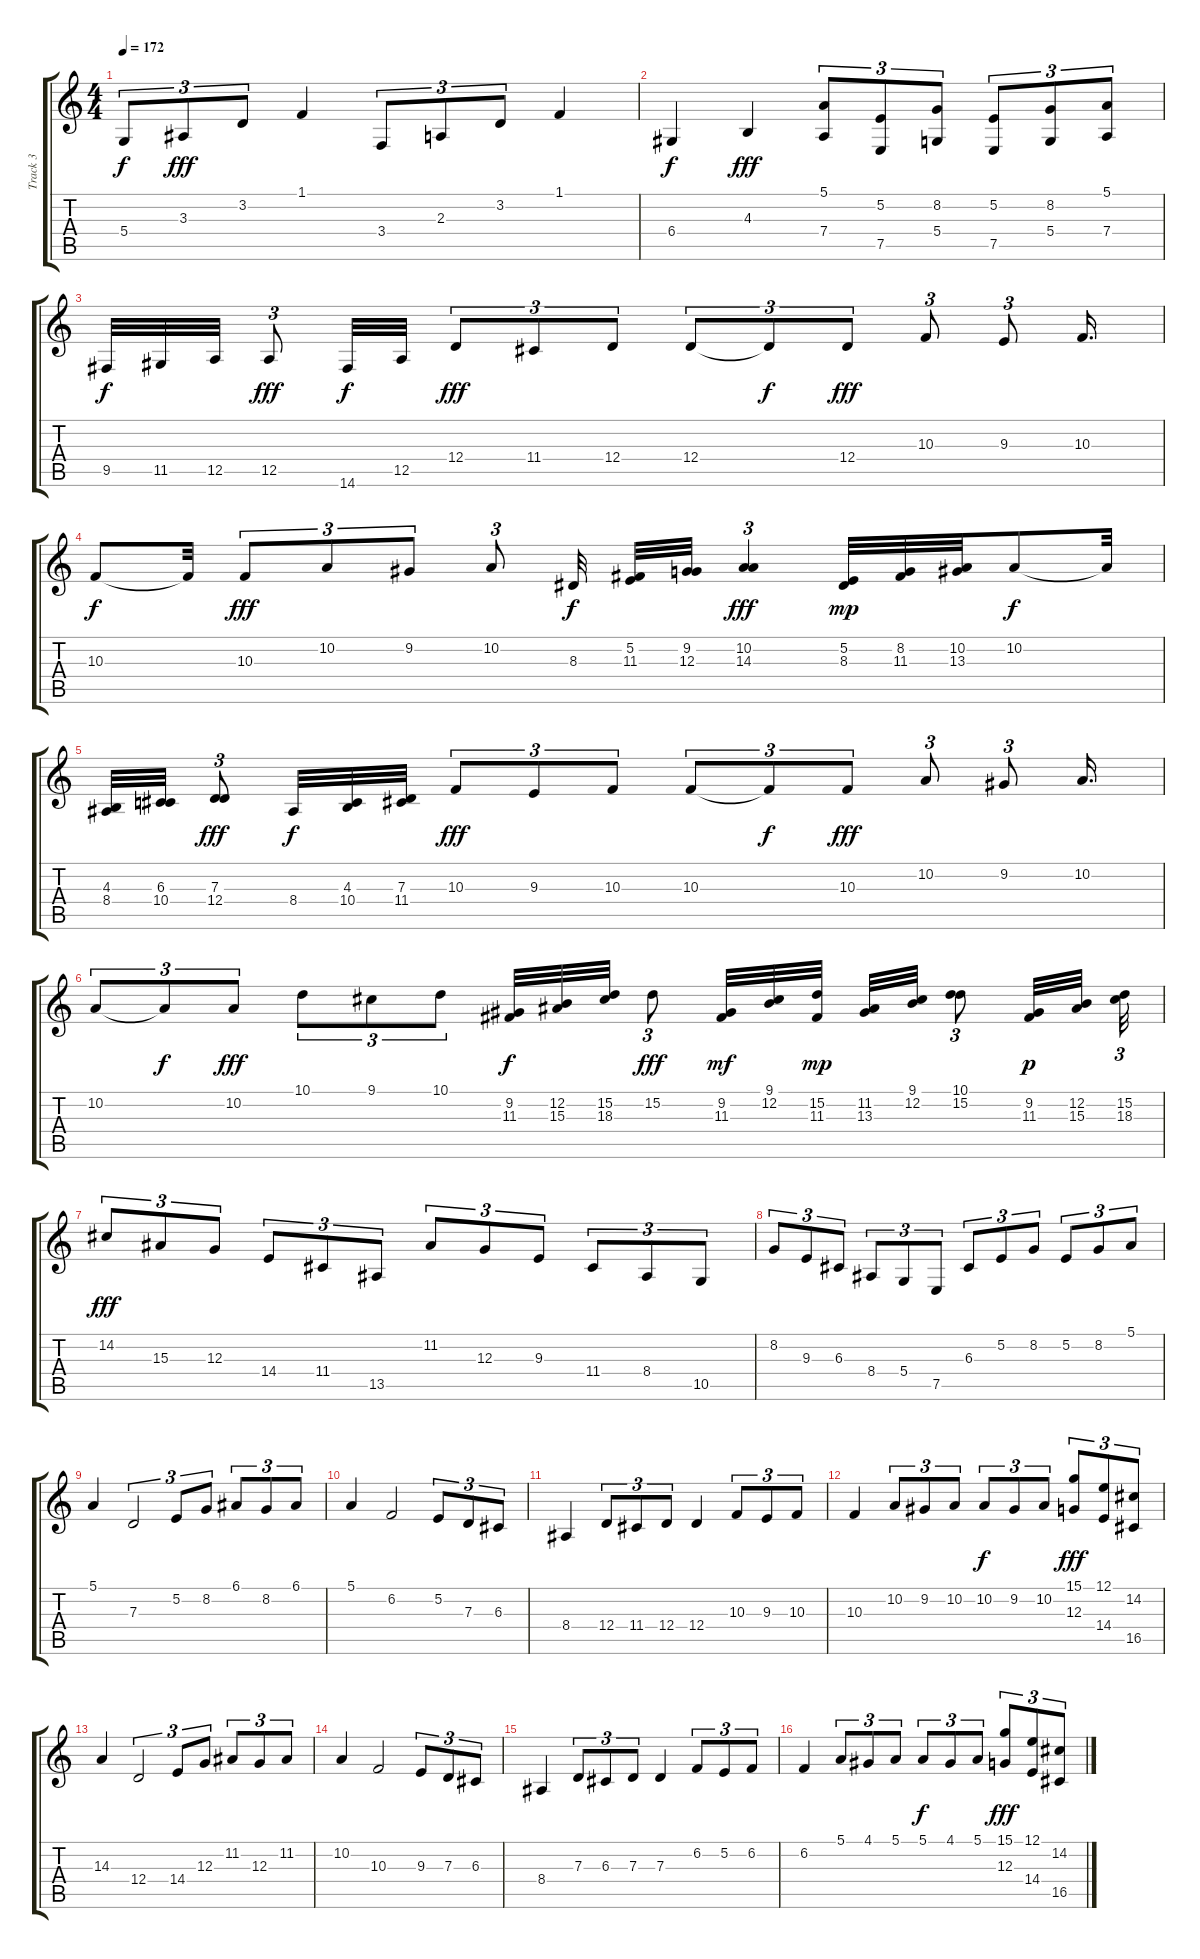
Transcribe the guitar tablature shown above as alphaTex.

\track ("Track 3" "Track 3") {instrument stringensemble1}
\staff {score tabs}
\tuning (E4 B3 G3 D3 A2 E2) {hide}
\ts (4 4)
\tempo 172
\clef g2
\ks c
5.4.8{tu (3 2) dy f} 3.3.8{tu (3 2) dy fff} 3.2.8{tu (3 2)} 1.1.4 3.4.8{tu (3 2)} 2.3.8{tu (3 2)} 3.2.8{tu (3 2)} 1.1.4 |
6.4.4{dy f} 4.3.4{dy fff} (5.1 7.4).8{tu (3 2)} (5.2 7.5).8{tu (3 2)} (8.2 5.4).8{tu (3 2)} (5.2 7.5).8{tu (3 2)} (8.2 5.4).8{tu (3 2)} (5.1 7.4).8{tu (3 2)} |
9.5.32{dy f} 11.5.32 12.5.32 12.5.8{tu (3 2) dy fff} 14.6.32{dy f} 12.5.32 12.4.8{tu (3 2) dy fff} 11.4.8{tu (3 2)} 12.4.8{tu (3 2)} 12.4.8{tu (3 2)} 12.4{t}.8{tu (3 2) dy f} 12.4.8{tu (3 2) dy fff} 10.3.8{tu (3 2)} 9.3.8{tu (3 2)} 10.3.16{d} |
10.3.8{dy f} 10.3{t}.32 10.3.8{tu (3 2) dy fff} 10.2.8{tu (3 2)} 9.2.8{tu (3 2)} 10.2.8{tu (3 2)} 8.3.32{dy f} (5.2 11.3).32 (9.2 12.3).32 (10.2 14.3).4{tu (3 2) dy fff} (5.2 8.3).32{dy mp} (8.2 11.3).32 (10.2 13.3).32 10.2.8{dy f} 10.2{t}.32 |
(4.3 8.4).32 (6.3 10.4).32 (7.3 12.4).8{tu (3 2) dy fff} 8.4.32{dy f} (4.3 10.4).32 (7.3 11.4).32 10.3.8{tu (3 2) dy fff} 9.3.8{tu (3 2)} 10.3.8{tu (3 2)} 10.3.8{tu (3 2)} 10.3{t}.8{tu (3 2) dy f} 10.3.8{tu (3 2) dy fff} 10.2.8{tu (3 2)} 9.2.8{tu (3 2)} 10.2.16{d} |
10.2.8{tu (3 2)} 10.2{t}.8{tu (3 2) dy f} 10.2.8{tu (3 2) dy fff} 10.1.8{tu (3 2)} 9.1.8{tu (3 2)} 10.1.8{tu (3 2)} (9.2 11.3).32{dy f} (12.2 15.3).32 (15.2 18.3).32 15.2.8{tu (3 2) dy fff} (9.2 11.3).32{dy mf} (9.1 12.2).32 (15.2 11.3).32{dy mp} (11.2 13.3).32 (9.1 12.2).32 (10.1 15.2).8{tu (3 2)} (9.2 11.3).32{dy p} (12.2 15.3).32{beam splitsecondary} (15.2 18.3).32{tu (3 2)} |
14.2.8{tu (3 2) dy fff} 15.3.8{tu (3 2)} 12.3.8{tu (3 2)} 14.4.8{tu (3 2)} 11.4.8{tu (3 2)} 13.5.8{tu (3 2)} 11.2.8{tu (3 2)} 12.3.8{tu (3 2)} 9.3.8{tu (3 2)} 11.4.8{tu (3 2)} 8.4.8{tu (3 2)} 10.5.8{tu (3 2)} |
8.2.8{tu (3 2)} 9.3.8{tu (3 2)} 6.3.8{tu (3 2)} 8.4.8{tu (3 2)} 5.4.8{tu (3 2)} 7.5.8{tu (3 2)} 6.3.8{tu (3 2)} 5.2.8{tu (3 2)} 8.2.8{tu (3 2)} 5.2.8{tu (3 2)} 8.2.8{tu (3 2)} 5.1.8{tu (3 2)} |
5.1.4 7.3.2{tu (3 2)} 5.2.8{tu (3 2)} 8.2.8{tu (3 2)} 6.1.8{tu (3 2)} 8.2.8{tu (3 2)} 6.1.8{tu (3 2)} |
5.1.4 6.2.2 5.2.8{tu (3 2)} 7.3.8{tu (3 2)} 6.3.8{tu (3 2)} |
8.4.4 12.4.8{tu (3 2)} 11.4.8{tu (3 2)} 12.4.8{tu (3 2)} 12.4.4 10.3.8{tu (3 2)} 9.3.8{tu (3 2)} 10.3.8{tu (3 2)} |
10.3.4 10.2.8{tu (3 2)} 9.2.8{tu (3 2)} 10.2.8{tu (3 2)} 10.2.8{tu (3 2) dy f} 9.2.8{tu (3 2)} 10.2.8{tu (3 2)} (15.1 12.3).8{tu (3 2) dy fff} (12.1 14.4).8{tu (3 2)} (14.2 16.5).8{tu (3 2)} |
14.3.4 12.4.2{tu (3 2)} 14.4.8{tu (3 2)} 12.3.8{tu (3 2)} 11.2.8{tu (3 2)} 12.3.8{tu (3 2)} 11.2.8{tu (3 2)} |
10.2.4 10.3.2 9.3.8{tu (3 2)} 7.3.8{tu (3 2)} 6.3.8{tu (3 2)} |
8.4.4 7.3.8{tu (3 2)} 6.3.8{tu (3 2)} 7.3.8{tu (3 2)} 7.3.4 6.2.8{tu (3 2)} 5.2.8{tu (3 2)} 6.2.8{tu (3 2)} |
6.2.4 5.1.8{tu (3 2)} 4.1.8{tu (3 2)} 5.1.8{tu (3 2)} 5.1.8{tu (3 2) dy f} 4.1.8{tu (3 2)} 5.1.8{tu (3 2)} (15.1 12.3).8{tu (3 2) dy fff} (12.1 14.4).8{tu (3 2)} (14.2 16.5).8{tu (3 2)}
